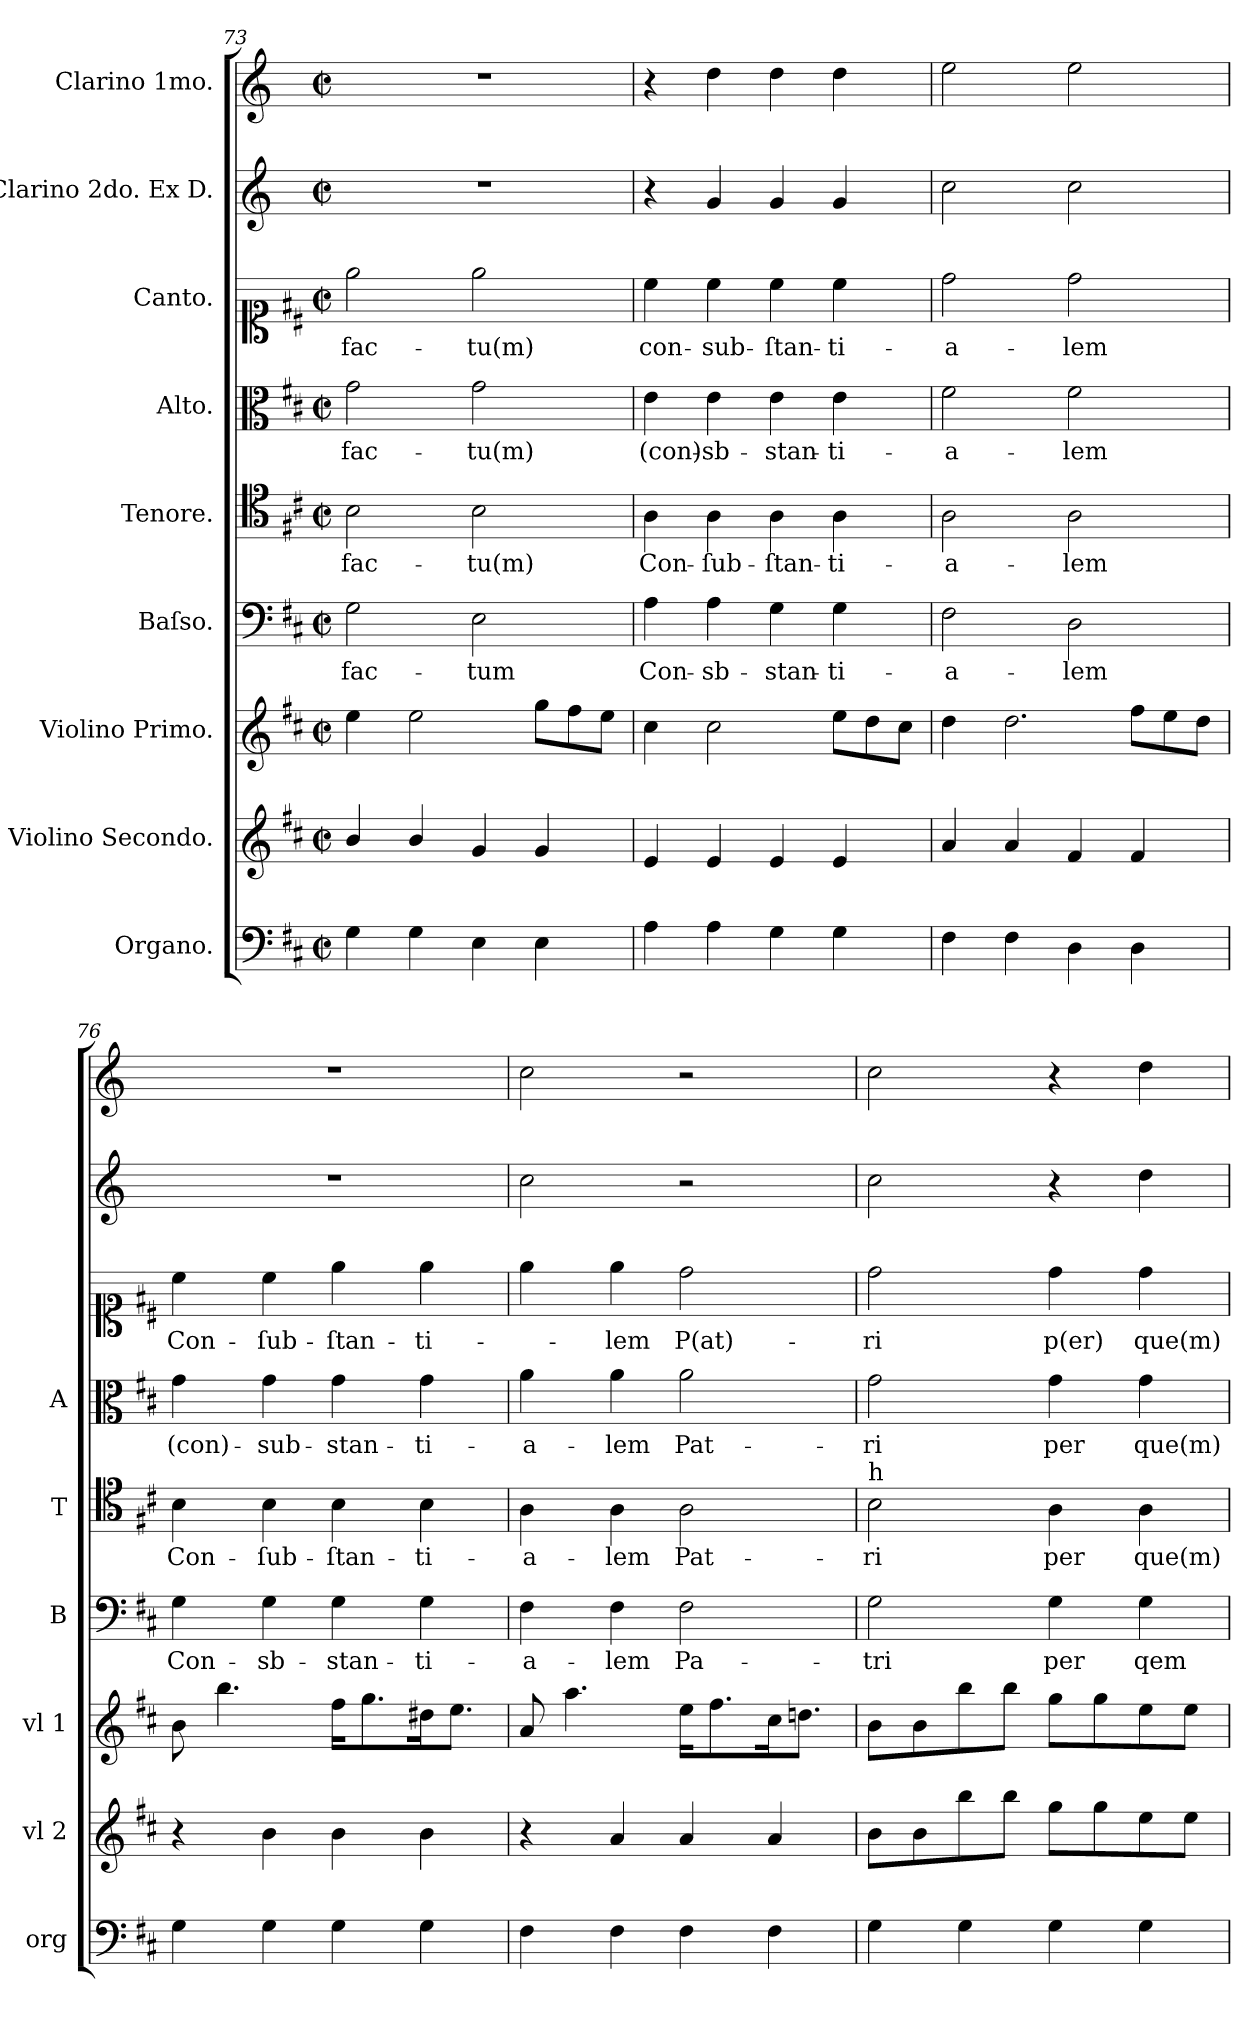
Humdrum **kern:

**kern	**kern	**kern	**kern	**text	**kern	**text	**kern	**text	**kern	**text	**kern	**kern
*part9	*part8	*part7	*part6	*part6	*part5	*part5	*part4	*part4	*part3	*part3	*part2	*part1
*staff9	*staff8	*staff7	*staff6	*staff6	*staff5	*staff5	*staff4	*staff4	*staff3	*staff3	*staff2	*staff1
*I"Organo.	*I"Violino Secondo.	*I"Violino Primo.	*I"Baſso.	*	*I"Tenore.	*	*I"Alto.	*	*I"Canto.	*	*I"Clarino 2do. Ex D.	*I"Clarino 1mo.
*I'org	*I'vl 2	*I'vl 1	*I'B	*	*I'T	*	*I'A	*	*	*	*	*
*clefF4	*clefG2	*clefG2	*clefF4	*	*clefC4	*	*clefC3	*	*clefC1	*	*clefG2	*clefG2
*	*	*	*	*	*	*	*	*	*	*	*ITrd-1c-2	*ITrd-1c-2
*k[f#c#]	*k[f#c#]	*k[f#c#]	*k[f#c#]	*	*k[f#c#]	*	*k[f#c#]	*	*k[f#c#]	*	*k[f#c#]	*k[f#c#]
*M2/2	*M2/2	*M2/2	*M2/2	*	*M2/2	*	*M2/2	*	*M2/2	*	*M2/2	*M2/2
*met(c|)	*met(c|)	*met(c|)	*met(c|)	*	*met(c|)	*	*met(c|)	*	*met(c|)	*	*met(c|)	*met(c|)
=73	=73	=73	=73	=73	=73	=73	=73	=73	=73	=73	=73	=73
4G\	4b/	4ee\	2G\	fac-	2B\	fac-	2g\	fac-	2ee\	fac-	1r	1r
4G\	4b/	2ee\	.	.	.	.	.	.	.	.	.	.
4E\	4g/	.	2E\	-tum	2B\	-tu(m)	2g\	-tu(m)	2ee\	-tu(m)	.	.
*	*	*Xtuplet	*	*	*	*	*	*	*	*	*	*
4E\	4g/	12gg\L	.	.	.	.	.	.	.	.	.	.
.	.	12ff#\	.	.	.	.	.	.	.	.	.	.
.	.	12ee\J	.	.	.	.	.	.	.	.	.	.
=74	=74	=74	=74	=74	=74	=74	=74	=74	=74	=74	=74	=74
4A\	4e/	4cc#\	4A\	Con-	4A\	Con-	4e\	(con)-	4cc#\	con-	4r	4r
4A\	4e/	2cc#\	4A\	-sb-	4A\	-ſub-	4e\	-sb-	4cc#\	-sub-	4a/	4ee\
4G\	4e/	.	4G\	-stan-	4A\	-ſtan-	4e\	-stan-	4cc#\	-ſtan-	4a/	4ee\
4G\	4e/	12ee\L	4G\	-ti-	4A\	-ti-	4e\	-ti-	4cc#\	-ti-	4a/	4ee\
.	.	12dd\	.	.	.	.	.	.	.	.	.	.
.	.	12cc#\J	.	.	.	.	.	.	.	.	.	.
=75	=75	=75	=75	=75	=75	=75	=75	=75	=75	=75	=75	=75
4F#\	4a/	4dd\	2F#\	-a-	2A\	-a-	2f#\	-a-	2dd\	-a-	2dd\	2ff#\
!	!	!LO:N:vis=2.	!	!	!	!	!	!	!	!	!	!
4F#\	4a/	2dd\	.	.	.	.	.	.	.	.	.	.
4D\	4f#/	.	2D\	-lem	2A\	-lem	2f#\	-lem	2dd\	-lem	2dd\	2ff#\
4D\	4f#/	12ff#\L	.	.	.	.	.	.	.	.	.	.
.	.	12ee\	.	.	.	.	.	.	.	.	.	.
.	.	12dd\J	.	.	.	.	.	.	.	.	.	.
=76	=76	=76	=76	=76	=76	=76	=76	=76	=76	=76	=76	=76
4G\	4r	8b\	4G\	Con-	4B\	Con-	4g\	(con)-	4cc#\	Con-	1r	1r
.	.	4.bb\	.	.	.	.	.	.	.	.	.	.
4G\	4b\	.	4G\	-sb-	4B\	-ſub-	4g\	-sub-	4cc#\	-ſub-	.	.
4G\	4b\	16ff#\KL	4G\	-stan-	4B\	-ſtan-	4g\	-stan-	4ee\	-ſtan-	.	.
.	.	8.gg\	.	.	.	.	.	.	.	.	.	.
4G\	4b\	16dd#X\K	4G\	-ti-	4B\	-ti-	4g\	-ti-	4ee\	-ti-	.	.
.	.	8.ee\J	.	.	.	.	.	.	.	.	.	.
=77	=77	=77	=77	=77	=77	=77	=77	=77	=77	=77	=77	=77
4F#\	4r	8a/	4F#\	-a-	4A\	-a-	4a\	-a-	4ee\	.	2dd\	2dd\
.	.	4.aa\	.	.	.	.	.	.	.	.	.	.
4F#\	4a/	.	4F#\	-lem	4A\	-lem	4a\	-lem	4ee\	-lem	.	.
4F#\	4a/	16ee\KL	2F#\	Pa-	2A\	Pat-	2a\	Pat-	2dd\	P(at)-	2r	2r
.	.	8.ff#\	.	.	.	.	.	.	.	.	.	.
4F#\	4a/	16cc#\K	.	.	.	.	.	.	.	.	.	.
.	.	8.ddn\J	.	.	.	.	.	.	.	.	.	.
=78	=78	=78	=78	=78	=78	=78	=78	=78	=78	=78	=78	=78
!	!	!	!	!	!LO:TX:a:t=h	!	!	!	!	!	!	!
4G\	8b\L	8b\L	2G\	-tri	2B\	-ri	2g\	-ri	2dd\	-ri	2dd\	2dd\
.	8b\	8b\	.	.	.	.	.	.	.	.	.	.
4G\	8bb\	8bb\	.	.	.	.	.	.	.	.	.	.
.	8bb\J	8bb\J	.	.	.	.	.	.	.	.	.	.
4G\	8gg\L	8gg\L	4G\	per	4A\	per	4g\	per	4dd\	p(er)	4r	4r
.	8gg\	8gg\	.	.	.	.	.	.	.	.	.	.
4G\	8ee\	8ee\	4G\	qem	4A\	que(m)	4g\	que(m)	4dd\	que(m)	4ee\	4ee\
.	8ee\J	8ee\J	.	.	.	.	.	.	.	.	.	.
=	=	=	=	=	=	=	=	=	=	=	=	=
*-	*-	*-	*-	*-	*-	*-	*-	*-	*-	*-	*-	*-
